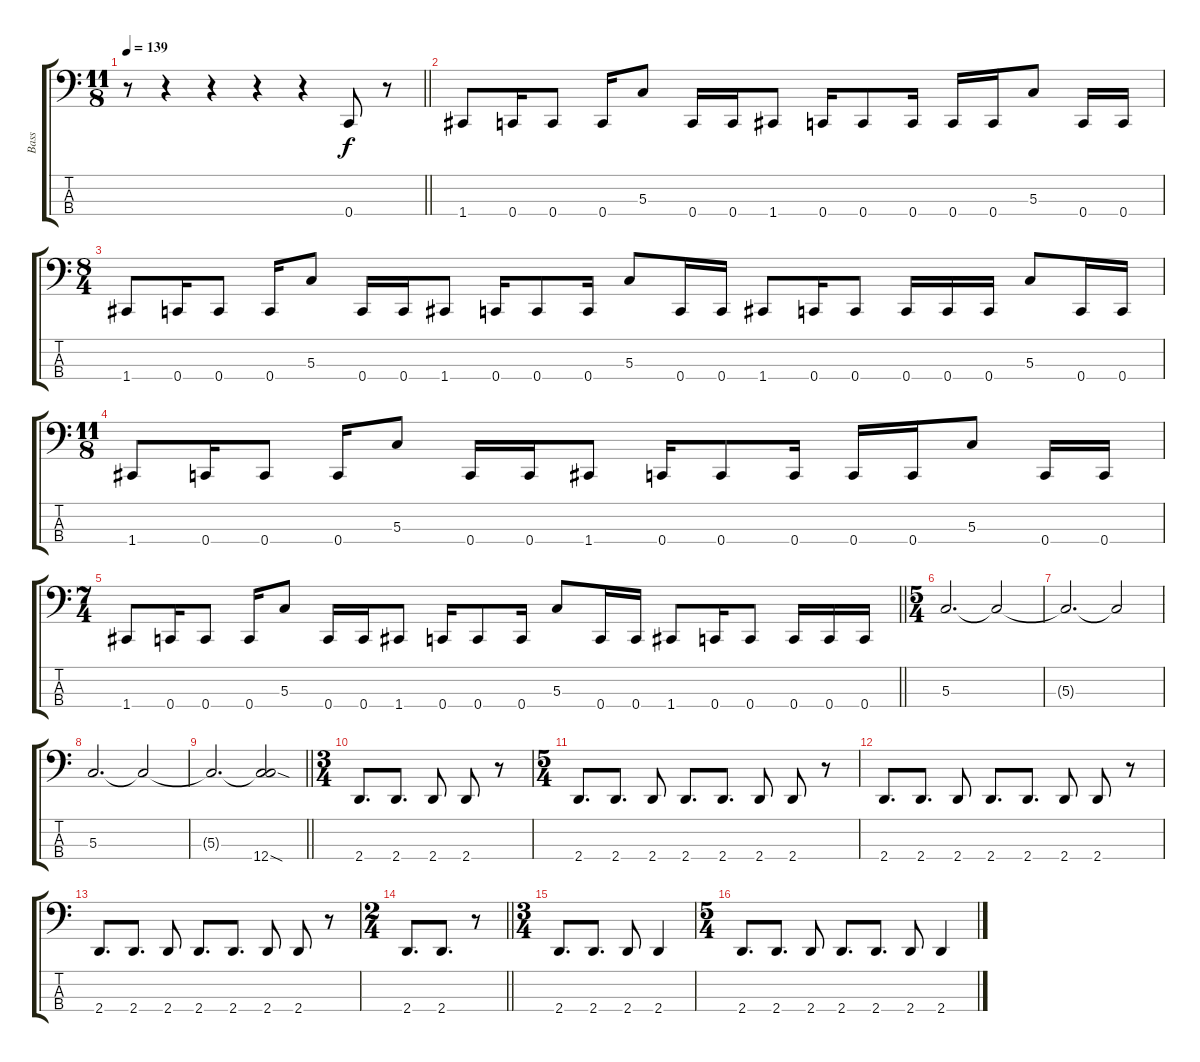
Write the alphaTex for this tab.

\track ("Bass" "Bass") {instrument electricbasspick}
\staff {score tabs}
\tuning (F2 C2 G1 C1) {hide}
\ts (11 8)
\tempo 139
\clef f4
\barLineRight lightlight
\ks c
r.8{dy f} r.4 r.4 r.4 r.4 0.4.8 r.8 |
1.4.8 0.4.16 0.4.8 0.4.16 5.3.8 0.4.16 0.4.16 1.4.8 0.4.16 0.4.8 0.4.16 0.4.16 0.4.16 5.3.8 0.4.16 0.4.16 |
\ts (8 4)
1.4.8 0.4.16 0.4.8 0.4.16 5.3.8 0.4.16 0.4.16 1.4.8 0.4.16 0.4.8 0.4.16 5.3.8 0.4.16 0.4.16 1.4.8 0.4.16 0.4.8 0.4.16 0.4.16 0.4.16 5.3.8 0.4.16 0.4.16 |
\ts (11 8)
1.4.8 0.4.16 0.4.8 0.4.16 5.3.8 0.4.16 0.4.16 1.4.8 0.4.16 0.4.8 0.4.16 0.4.16 0.4.16 5.3.8 0.4.16 0.4.16 |
\ts (7 4)
\barLineRight lightlight
1.4.8 0.4.16 0.4.8 0.4.16 5.3.8 0.4.16 0.4.16 1.4.8 0.4.16 0.4.8 0.4.16 5.3.8 0.4.16 0.4.16 1.4.8 0.4.16 0.4.8 0.4.16 0.4.16 0.4.16 |
\ts (5 4)
5.3.2{d} 5.3{t}.2 |
5.3{t}.2{d} 5.3{t}.2 |
5.3.2{d} 5.3{t}.2 |
\barLineRight lightlight
5.3{t}.2{d} (5.3{t} 12.4{sod}).2 |
\ts (3 4)
2.4.8{d} 2.4.8{d} 2.4.8 2.4.8 r.8 |
\ts (5 4)
2.4.8{d} 2.4.8{d} 2.4.8 2.4.8{d} 2.4.8{d} 2.4.8 2.4.8 r.8 |
2.4.8{d} 2.4.8{d} 2.4.8 2.4.8{d} 2.4.8{d} 2.4.8 2.4.8 r.8 |
2.4.8{d} 2.4.8{d} 2.4.8 2.4.8{d} 2.4.8{d} 2.4.8 2.4.8 r.8 |
\ts (2 4)
\barLineRight lightlight
2.4.8{d} 2.4.8{d} r.8 |
\ts (3 4)
2.4.8{d} 2.4.8{d} 2.4.8 2.4.4 |
\ts (5 4)
2.4.8{d} 2.4.8{d} 2.4.8 2.4.8{d} 2.4.8{d} 2.4.8 2.4.4
